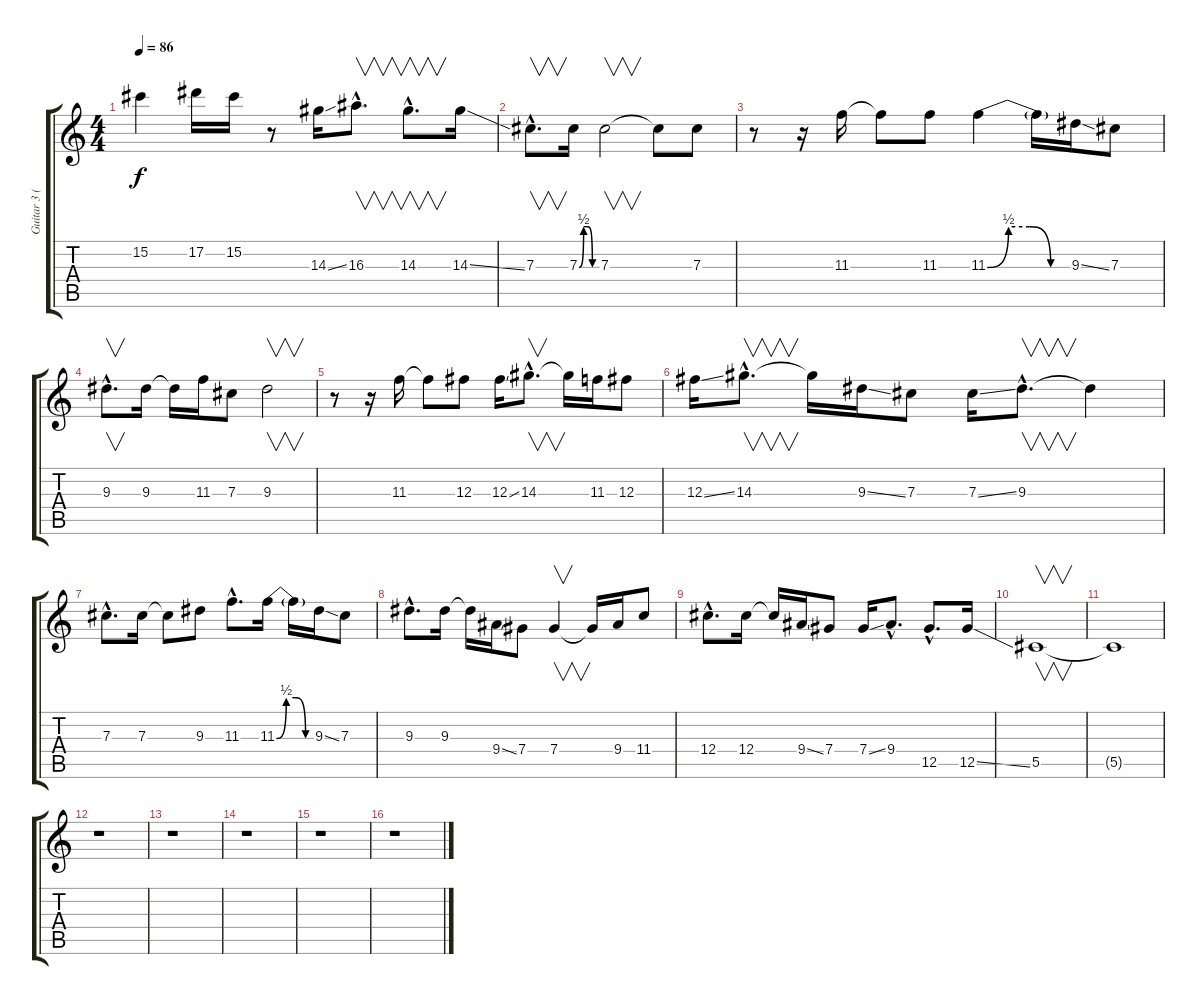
\track ("Guitar 3 (Solo)" "Guitar 3 (") {instrument distortionguitar}
\staff {score tabs}
\tuning (Eb4 Bb3 Gb3 Db3 Ab2 Db2) {hide}
\ts (4 4)
\tempo 86
\clef g2
\ks c
15.2{t}.4{dy f} 17.2.16 15.2.16 r.8 14.3{ss}.16 16.3{hac}.8{v d} 14.3{hac}.8{v d} 14.3{ss}.16 |
7.3{hac}.8{v d} 7.3{be (custom 0 0 15 2 30 2 45 0 60 0)}.16 7.3.2{v} 7.3{t}.8 7.3.8 |
r.8 r.16 11.3.16 11.3{t}.8 11.3.8 11.3{be (custom 0 0 15 2 30 2 45 0 60 0)}.4 11.3{t}.16 9.3{ss}.16 7.3.8 |
9.3{hac}.8{v d} 9.3.16 9.3{t}.16 11.3.16 7.3.8 9.3.2{v} |
r.8 r.16 11.3.16 11.3{t}.8 12.3.8 12.3{ss}.16 14.3{hac}.8{v d} 14.3{t}.16 11.3.16 12.3.8 |
12.3{ss}.16 14.3{hac}.8{v d} 14.3{t}.16 9.3{ss}.16 7.3.8 7.3{ss}.16 9.3{hac}.8{v d} 9.3{t}.4 |
7.3{hac}.8{d} 7.3.16 7.3{t}.8 9.3.8 11.3{hac}.8{d} 11.3{be (custom 0 0 15 2 30 2 45 0 60 0)}.16 11.3{t}.16 9.3{ss}.16 7.3.8 |
9.3{hac}.8{d} 9.3.16 9.3{t}.16 9.4{ss}.16 7.4.8 7.4.4{v} 7.4{t}.16 9.4.16 11.4.8 |
12.4{hac}.8{d} 12.4.16 12.4{t}.16 9.4{ss}.16 7.4.8 7.4{ss}.16 9.4{hac}.8{d} 12.5{hac}.8{d} 12.5{ss}.16 |
5.5.1{v} |
5.5{t}.1 |
r.1 |
r.1 |
r.1 |
r.1 |
r.1
